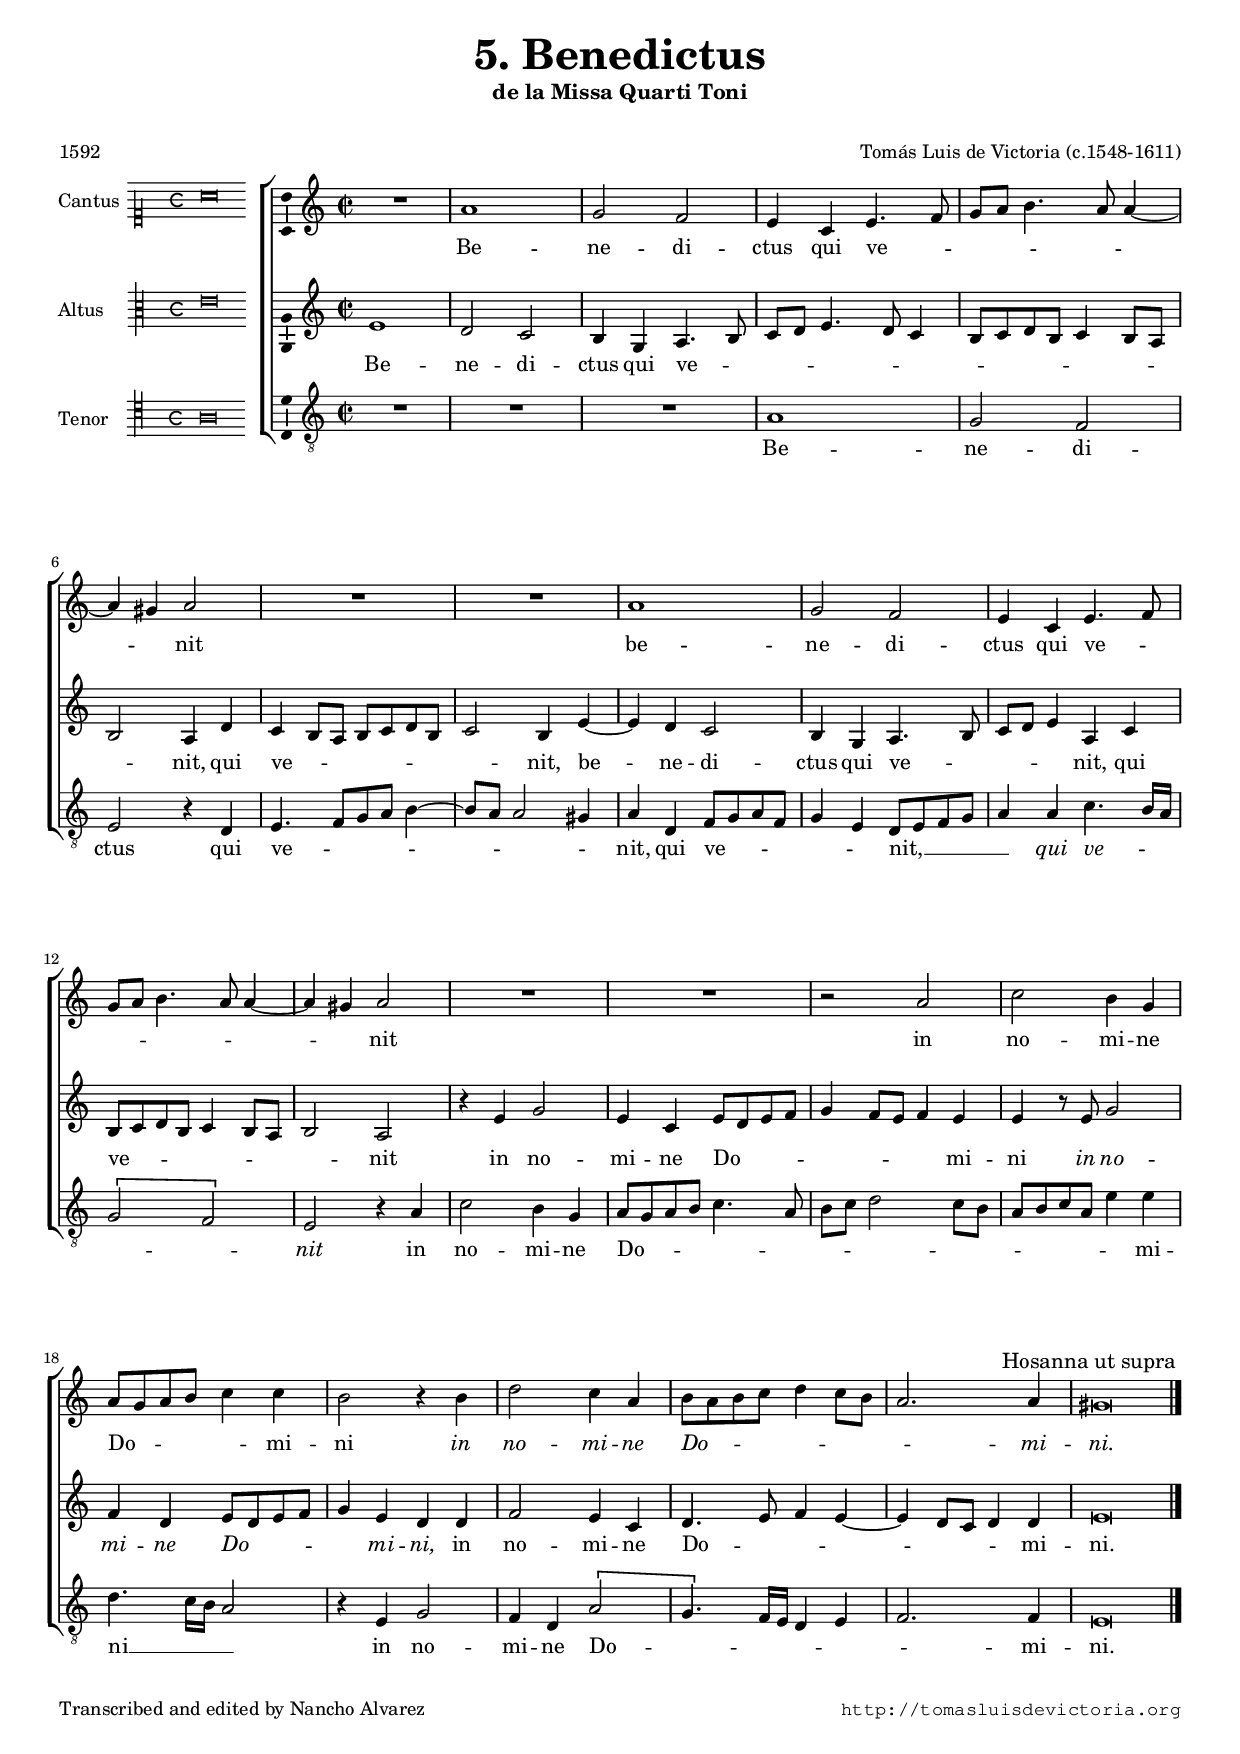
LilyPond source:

\version "2.18.0"

#(set-default-paper-size "a4")
#(set-global-staff-size 16.4)
#(ly:set-option 'point-and-click #f)
%mobile -s16.0 -i3.2

italicas=\override LyricText.font-shape = #'italic
rectas=\override LyricText.font-shape = #'upright
ss=\once \set suggestAccidentals = ##t
incipitwidth = 20
mtempo={\tempo 4 = 100}
mtempob={\tempo 4 = 50}

htitle="Missa Quarti Toni - 5. Benedictus"
hcomposer="Victoria"

\header {
	title=\markup{\fontsize #3 "5. Benedictus"}
	subtitle="de la Missa Quarti Toni"
	subsubtitle=\markup{\null \vspace #1 }
	composer=\markup{"Tomás Luis de Victoria (c.1548-1611)"}
        pdfauthor=\composer
	%opus="(-)"
	poet=\markup{"1592"}
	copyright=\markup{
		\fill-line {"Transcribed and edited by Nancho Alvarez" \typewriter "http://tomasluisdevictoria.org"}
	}
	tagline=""
}



global={\key c \major \time 2/2 \skip 1*23 \bar "|."  }

cantus={
	R1*4/4 |
	a'1 |
	g'2 f' |
	e'4 c' e'4. f'8 |
%5
	g' a' b'4. a'8 a'4 ~ | \break
	a' gis' a'2 |
	R1*4/4 |
	R1*4/4 |
	a'1 |
%10
	g'2 f' |
	e'4 c' e'4. f'8 |
	g' a' b'4. a'8 a'4 ~ |
	a' gis' a'2 |
	R1*4/4 |
%15
	R1*4/4 |
	r2 a' |
	c'' b'4 g' |
	a'8 g' a' b' c''4 c'' |
	b'2 r4 b' |
%20
	d''2 c''4 a' |
	b'8 a' b' c'' d''4 c''8 b' |
	a'2. a'4
	gis'\breve*1/2
	\override Score.RehearsalMark.self-alignment-X=#right
	\mark \markup{\smaller "Hosanna ut supra"}
}

altus={
	e'1 |
	d'2 c' |
	b4 g a4. b8 |
	c' d' e'4. d'8 c'4 |
%5
	b8 c' d' b c'4 b8 a |
	b2 a4 d' |
	c' b8 a b c' d' b |
	c'2 b4 e' ~ |
	e' d' c'2 |
%10
	b4 g a4. b8 |
	c' d' e'4 a c' |
	b8 c' d' b c'4 b8 a |
	b2 a |
	r4 e' g'2 |
%15
	e'4 c' e'8 d' e' f' |
	g'4 f'8 e' f'4 e' |
	e' r8 e' g'2 |
	f'4 d' e'8 d' e' f' |
	g'4 e' d' d' |
%20
	f'2 e'4 c' |
	d'4. e'8 f'4 e' ~ |
	e' d'8 c' d'4 d' |
	e'\breve*1/2
}

tenor={
	R1*4/4 |
	R1*4/4 |
	R1*4/4 |
	a1 |
%5
	g2 f |
	e r4 d |
	e4.  f8[ g a] b4 ~ |
	b8 a a2 gis4 |
	a d f8 g a f |
%10
	g4 e d8 e f g |
	a4 a c'4. b16 a |
	\[g2 f\] |
	e r4 a |
	c'2 b4 g |
%15
	a8 g a b c'4. a8 |
	b c' d'2 c'8 b |
	a b c' a e'4 e' |
	d'4. c'16 b a2 |
	r4 e g2 |
%20
	f4 d \[a2 |
	g4.\] f16 e d4 e |
	f2. f4 |
	e\breve*1/2
}

textocantus=\lyricmode{
Be -- ne -- di -- ctus qui ve -- _ _ _ _ _ _ _ _ nit
be -- ne -- di -- ctus qui ve -- _ _ _ _ _ _ _ _ nit
in no -- mi -- ne Do -- _ _ _ _ mi -- ni
\italicas
in no -- mi -- ne Do -- _ _ _ _ _ _ _ mi -- ni.
}

textoaltus=\lyricmode{
Be -- ne -- di -- ctus qui ve -- _ _ _ _ _ _ _ _ _ _ _ _ _ _ nit,
qui ve -- _ _ _ _ _ _ _ nit, % falta el "ve"
be -- _ ne -- di -- ctus qui ve -- _ _ _ _ nit,
qui ve -- _ _ _ _ _ _ _ nit
in no -- mi -- ne Do -- _ _ _ _ _ _ _ mi -- ni
\italicas
in no -- mi -- ne Do -- _ _ _ _ mi -- ni,
\rectas
in no -- mi -- ne Do -- _ _ _ _ _ _ _ mi -- ni.
}

textotenor=\lyricmode{
Be -- ne -- di -- ctus qui ve -- _ _ _ _ _ _ _ _ nit,
qui ve -- _ _ _ _ _ nit, __ _ _ _ _
\italicas
qui ve -- _ _ _ _ nit
\rectas
in no -- mi -- ne Do -- _ _ _ _ _ _ _ _ _ _ _ _ _ _ _ mi -- ni __ _ _ _ 
in no -- mi -- ne Do -- _ _ _ _ _ _ mi -- ni.
}


incipitcantus=\markup{
	\score{
		{ 
		\set Staff.instrumentName="Cantus "
		\override NoteHead.style = #'neomensural
		\override Staff.TimeSignature.style = #'neomensural
		\cadenzaOn 
		\clef "petrucci-c1"
		\key c \major
		\time 4/4
                a'\breve
		} 

	\layout { line-width=\incipitwidth indent = 0 }
	}
}

incipitaltus=\markup{
	\score{
		{ 
		\set Staff.instrumentName="Altus    "
		\override NoteHead.style = #'neomensural 
		\override Staff.TimeSignature.style = #'neomensural
		\cadenzaOn 
		\clef "petrucci-c3"
		\key c \major
		\time 4/4
                e'\breve
		} 
	\layout { line-width=\incipitwidth indent = 0 }
	}
}


incipittenor=\markup{
	\score{
		{ 
		\set Staff.instrumentName="Tenor   "
		\override NoteHead.style = #'neomensural 
		\override Staff.TimeSignature.style = #'neomensural
		\cadenzaOn 
		\clef "petrucci-c4"
		\key c \major
		\time 4/4
                a\breve
		} 
	\layout { line-width=\incipitwidth indent=0 }
	}
}

%\layout {
%       \context {\Voice
%               \remove Ligature_bracket_engraver
%               \consists Mensural_ligature_engraver
%       }
%       line-width=\incipitwidth
%       indent = 0
%}

\score {\transpose c' c'{
\new ChoirStaff<<

	\new Staff <<\global
	\new Voice="v1" {
		\set Staff.instrumentName=\incipitcantus
		\clef "treble"
		\cantus }
	\new Lyrics \lyricsto "v1" {\textocantus }
	>>

	\new Staff <<\global
	\new Voice="v2" {
		\set Staff.instrumentName=\incipitaltus
		\clef "treble"
		\altus }
	\new Lyrics \lyricsto "v2" {\textoaltus }
	>>
	
	\new Staff <<\global
	\new Voice="v3" {
		\set Staff.instrumentName=\incipittenor
		\clef "G_8"
		\tenor }
	\new Lyrics \lyricsto "v3" {\textotenor }
	>>

>>

	} % transpose

\layout{ 
	\context {\Lyrics 
		\override VerticalAxisGroup.staff-affinity = #UP
		\override VerticalAxisGroup.nonstaff-relatedstaff-spacing =
			#'((basic-distance . 0) (minimum-distance . 0) (padding . 1))
		\override LyricText.font-size = #1.2
		\override LyricHyphen.minimum-distance = #0.5
	}
	\context {\Score 
		tempoHideNote = ##t
		\override BarNumber.padding = #2 
	}
	\context {\Voice 
		melismaBusyProperties = #'()
		%autoBeaming = ##f
	}
	\context {\Staff 
                %\RemoveEmptyStaves
                %\override VerticalAxisGroup.remove-first = ##t
		\override VerticalAxisGroup.staff-staff-spacing =
			#'((basic-distance . 11) (minimum-distance . 0) (padding . 1))
		\consists Ambitus_engraver 
		\override LigatureBracket.padding = #1
	}
}

%\midi { \mtempo }

}


\paper{
	evenHeaderMarkup=\markup  \fill-line { \fromproperty #'page:page-number-string \htitle \hcomposer }
	oddHeaderMarkup= \markup  \fill-line { \on-the-fly #not-first-page \hcomposer \on-the-fly #not-first-page \htitle \on-the-fly #not-first-page \fromproperty #'page:page-number-string }
	%system-count=20
	%page-count = 8
	ragged-last-bottom = ##f
	indent=3.6\cm
	system-system-spacing =
	#'((basic-distance . 20) (minimum-distance . 0) (padding . 5))
	top-system-spacing = % header
	#'((basic-distance . 8) (minimum-distance . 0) (padding . 0))
	last-bottom-spacing = % footer
	#'((basic-distance . 12) (minimum-distance . 0) (padding . 0))
	markup-system-spacing.padding = #1.5

first-page-number=15
}